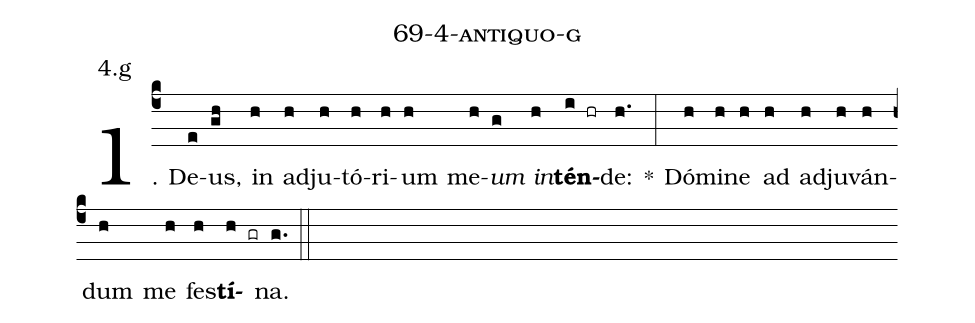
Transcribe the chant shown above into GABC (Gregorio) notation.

name: 69-4-antiquo-g;
annotation: 4.g;
%%
(c4)1. De(e)us,(gh) in(h) ad(h)ju(h)tó(h)ri(h)um(h) me(h)<i>um</i>(g) <i>in</i>(h)<b>tén</b>(i hr)de:(h.) *(:) Dó(h)mi(h)ne(h) ad(h) ad(h)ju(h)ván(h)dum(h) me(h) fes(h)<b>tí</b>(h gr)na.(g.) (::)
